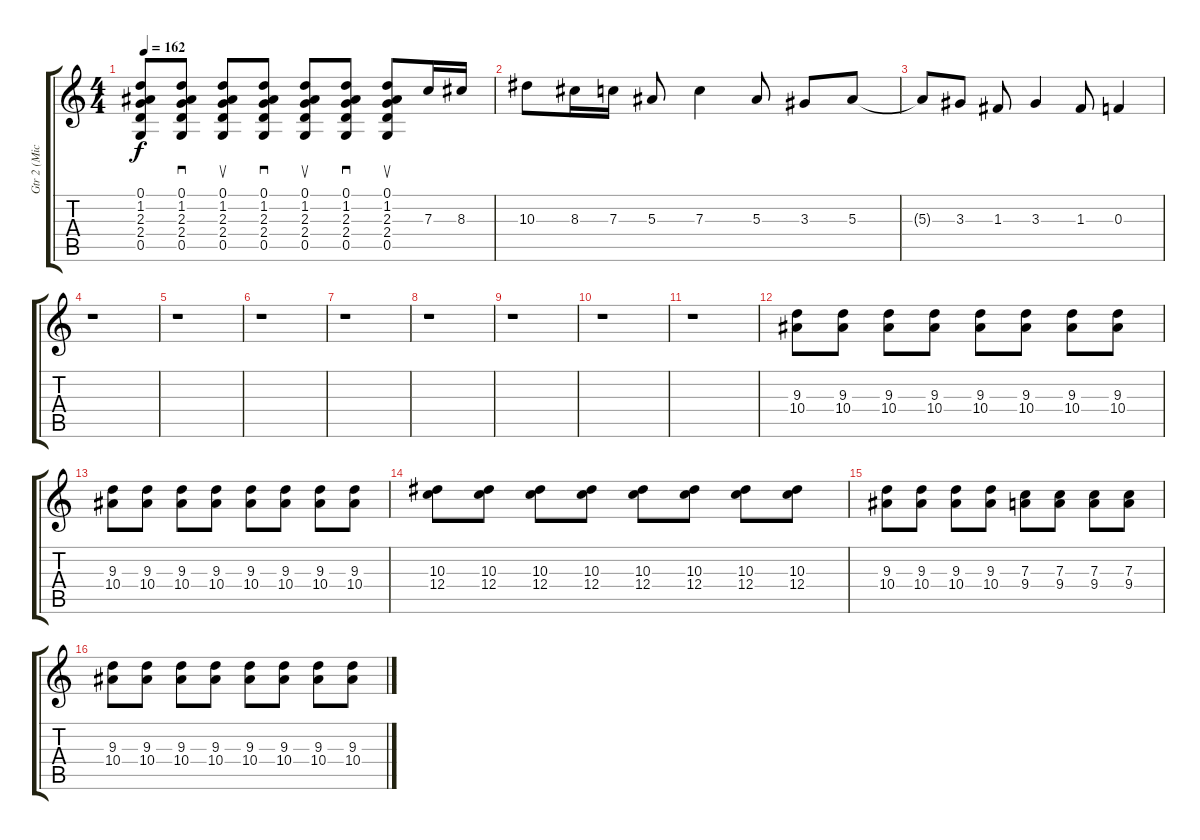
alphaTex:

\track ("Gtr 2 (Michael Padget)" "Gtr 2 (Mic") {instrument acousticguitarsteel}
\staff {score tabs}
\tuning (D4 A3 F3 C3 G2 C2) {hide}
\ts (4 4)
\tempo 162
\clef g2
\ks c
(0.1{t} 1.2{t} 2.3{t} 2.4{t} 0.5{t}).8{dy f} (0.1 1.2 2.3 2.4 0.5).8{sd} (0.1 1.2 2.3 2.4 0.5).8{su} (0.1 1.2 2.3 2.4 0.5).8{sd} (0.1 1.2 2.3 2.4 0.5).8{su} (0.1 1.2 2.3 2.4 0.5).8{sd} (0.1 1.2 2.3 2.4 0.5).8{su} 7.3.16{volume 16} 8.3.16 |
10.3.8 8.3.16 7.3.16 5.3.8 7.3.4 5.3.8 3.3.8 5.3.8 |
5.3{t}.8 3.3.8 1.3.8 3.3.4 1.3.8 0.3.4 |
r.1 |
r.1 |
r.1 |
r.1 |
r.1 |
r.1 |
r.1 |
r.1 |
(9.3 10.4).8 (9.3 10.4).8 (9.3 10.4).8 (9.3 10.4).8 (9.3 10.4).8 (9.3 10.4).8 (9.3 10.4).8 (9.3 10.4).8 |
(9.3 10.4).8 (9.3 10.4).8 (9.3 10.4).8 (9.3 10.4).8 (9.3 10.4).8 (9.3 10.4).8 (9.3 10.4).8 (9.3 10.4).8 |
(10.3 12.4).8 (10.3 12.4).8 (10.3 12.4).8 (10.3 12.4).8 (10.3 12.4).8 (10.3 12.4).8 (10.3 12.4).8 (10.3 12.4).8 |
(9.3 10.4).8 (9.3 10.4).8 (9.3 10.4).8 (9.3 10.4).8 (7.3 9.4).8 (7.3 9.4).8 (7.3 9.4).8 (7.3 9.4).8 |
(9.3 10.4).8 (9.3 10.4).8 (9.3 10.4).8 (9.3 10.4).8 (9.3 10.4).8 (9.3 10.4).8 (9.3 10.4).8 (9.3 10.4).8
